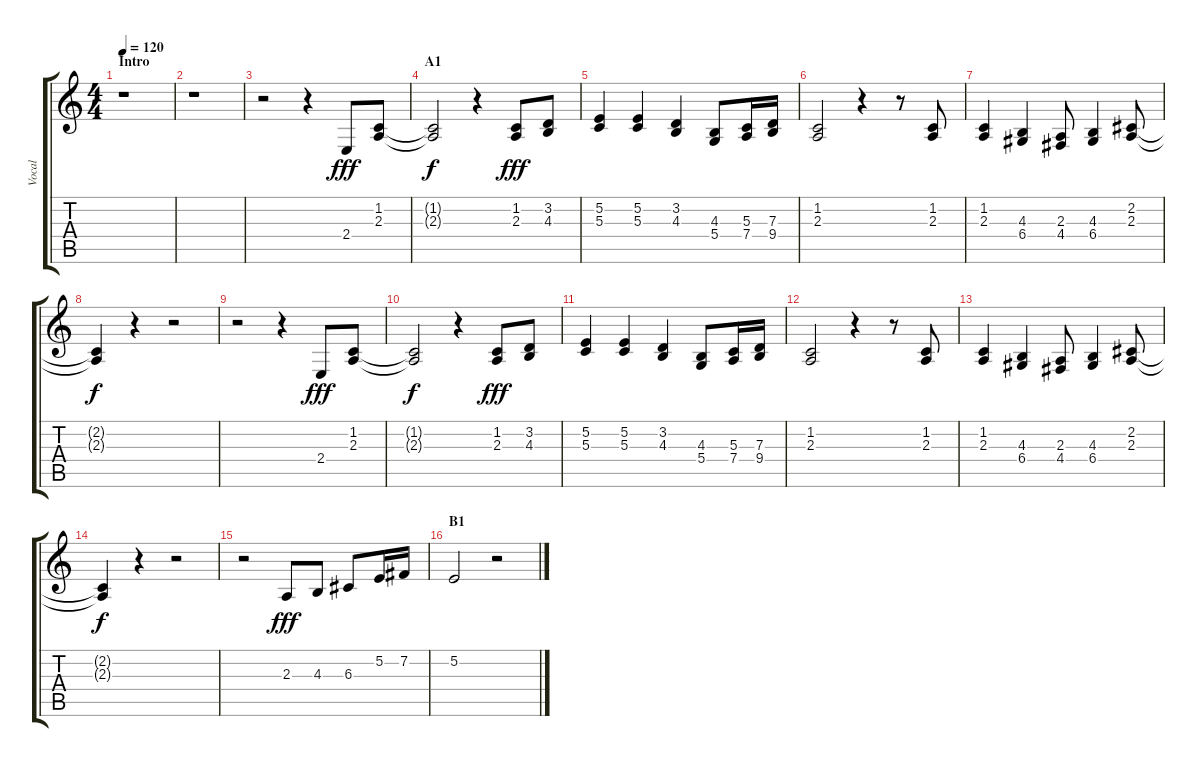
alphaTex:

\track ("Vocal" "Vocal") {instrument acousticgrandpiano}
\staff {score tabs}
\tuning (E4 B3 G3 D3 A2 E2) {hide}
\ts (4 4)
\section ("" "Intro")
\tempo 120
\clef g2
\ks c
r.1{dy fff instrument acousticgrandpiano} |
r.1 |
r.2 r.4 2.4.8 (1.2 2.3).8 |
\section ("" "A1")
(1.2{t} 2.3{t}).2{dy f} r.4 (1.2 2.3).8{dy fff} (3.2 4.3).8 |
(5.2 5.3).4 (5.2 5.3).4 (3.2 4.3).4 (4.3 5.4).8 (5.3 7.4).16 (7.3 9.4).16 |
(1.2 2.3).2 r.4 r.8 (1.2 2.3).8 |
(1.2 2.3).4 (4.3 6.4).4 (2.3 4.4).8 (4.3 6.4).4 (2.2 2.3).8 |
(2.2{t} 2.3{t}).4{dy f} r.4 r.2 |
r.2 r.4 2.4.8{dy fff} (1.2 2.3).8 |
(1.2{t} 2.3{t}).2{dy f} r.4 (1.2 2.3).8{dy fff} (3.2 4.3).8 |
(5.2 5.3).4 (5.2 5.3).4 (3.2 4.3).4 (4.3 5.4).8 (5.3 7.4).16 (7.3 9.4).16 |
(1.2 2.3).2 r.4 r.8 (1.2 2.3).8 |
(1.2 2.3).4 (4.3 6.4).4 (2.3 4.4).8 (4.3 6.4).4 (2.2 2.3).8 |
(2.2{t} 2.3{t}).4{dy f} r.4 r.2 |
r.2 2.3.8{dy fff} 4.3.8 6.3.8 5.2.16 7.2.16 |
\section ("" "B1")
5.2.2 r.2
